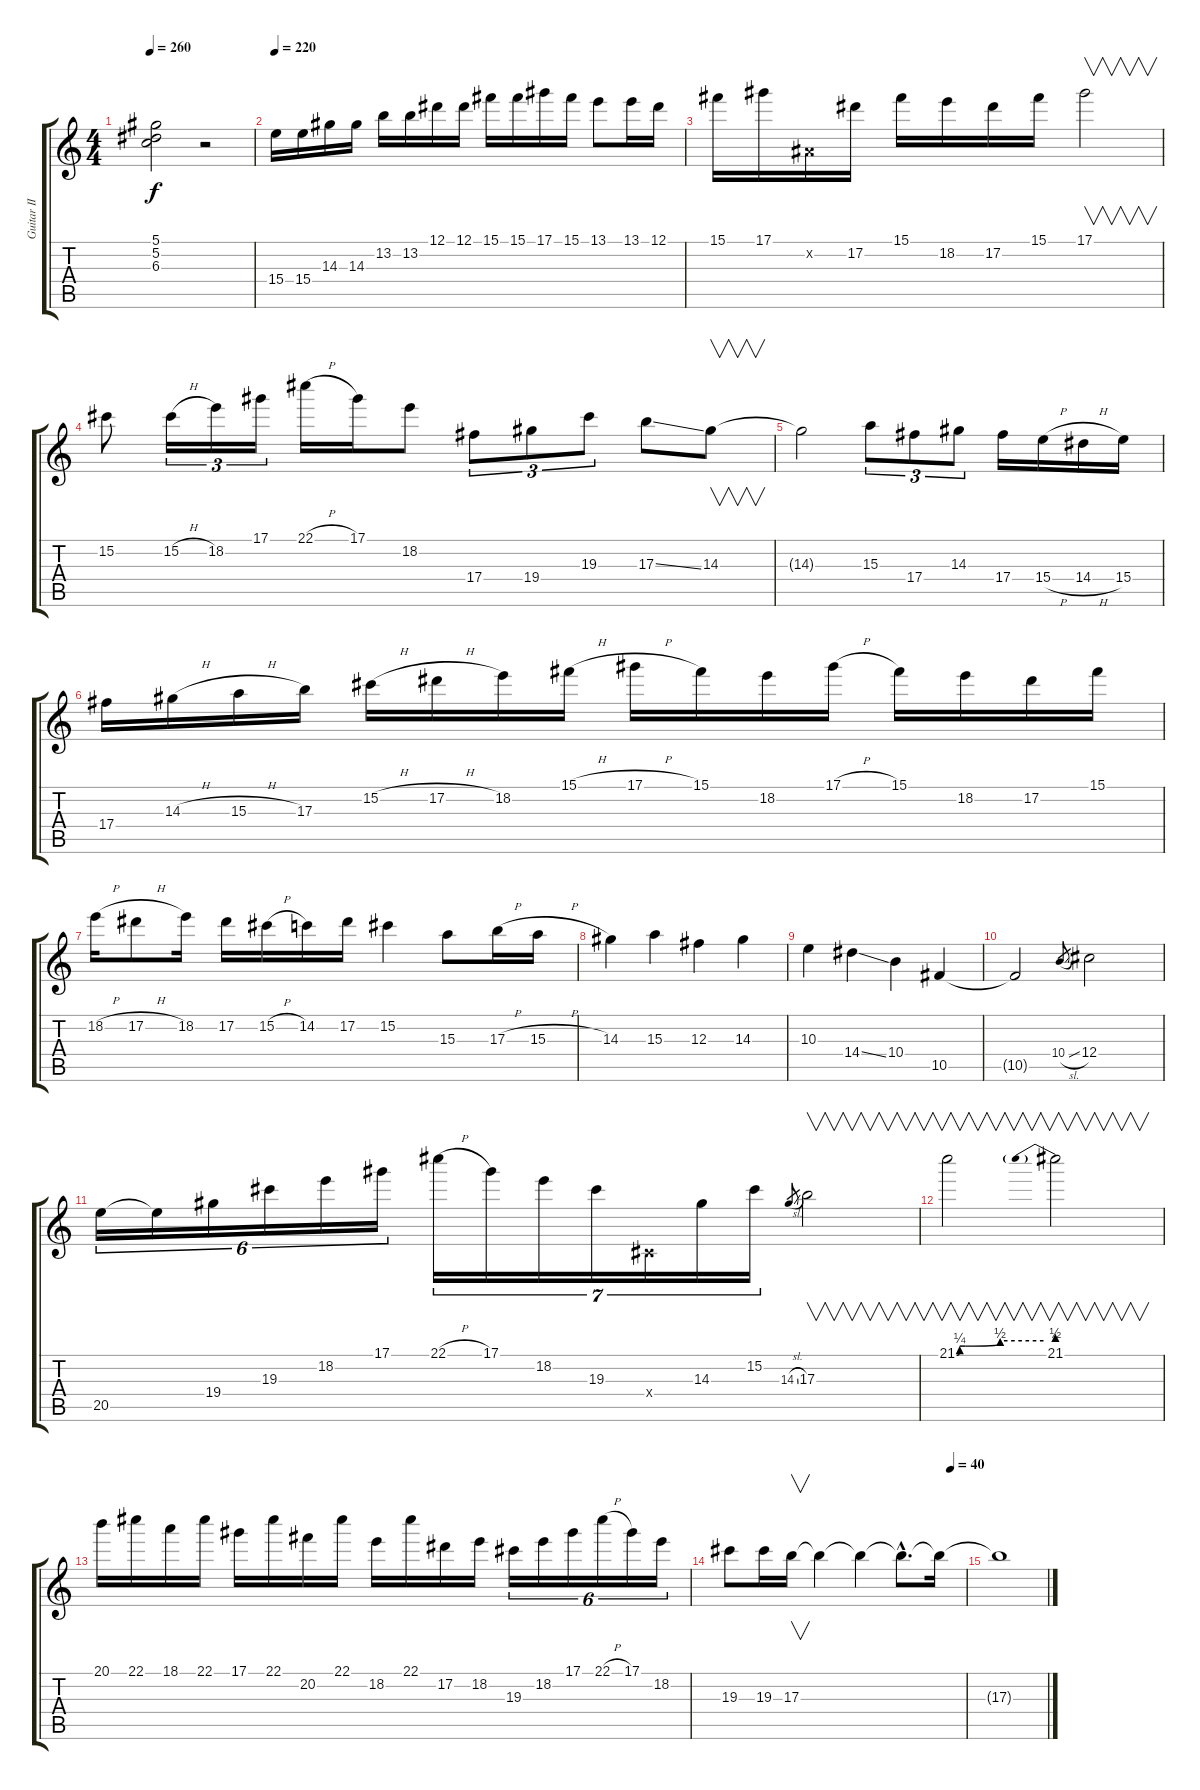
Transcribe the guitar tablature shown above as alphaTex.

\track ("Guitar II" "Guitar II") {instrument overdrivenguitar}
\staff {score tabs}
\tuning (Eb4 Bb3 Gb3 Db3 Ab2 Eb2) {hide}
\ts (4 4)
\tempo 260
\clef g2
\ks c
(5.1 5.2 6.3).2{dy f} r.2 |
\tempo 220
15.4.16 15.4.16 14.3.16 14.3.16 13.2.16 13.2.16 12.1.16 12.1.16 15.1.16 15.1.16 17.1.16 15.1.16 13.1.8 13.1.16 12.1.16 |
15.1.16 17.1.16 0.2{x}.16 17.2.16 15.1.16 18.2.16 17.2.16 15.1.16 17.1.2{v} |
15.2.8 15.2{h}.16{tu (3 2)} 18.2.16{tu (3 2)} 17.1.16{tu (3 2)} 22.1{h}.16 17.1.16 18.2.8 17.4.8{tu (3 2)} 19.4.8{tu (3 2)} 19.3.8{tu (3 2)} 17.3{ss}.8 14.3.8{v} |
14.3{t}.2 15.3.8{tu (3 2)} 17.4.8{tu (3 2)} 14.3.8{tu (3 2)} 17.4.16 15.4{h}.16 14.4{h}.16 15.4.16 |
17.4.16 14.3{h}.16 15.3{h}.16 17.3.16 15.2{h}.16 17.2{h}.16 18.2.16 15.1{h}.16 17.1{h}.16 15.1.16 18.2.16 17.1{h}.16 15.1.16 18.2.16 17.2.16 15.1.16 |
18.2{h}.16 17.2{h}.8 18.2.16 17.2.16 15.2{h}.16 14.2.16 17.2.16 15.2.4 15.3.8 17.3{h}.16 15.3{h}.16 |
14.3.4 15.3.4 12.3.4 14.3.4 |
10.3.4 14.4{ss}.4 10.4.4 10.5.4 |
10.5{t}.2 10.4{sl}.8{gr} 12.4.2 |
20.5.16{tu (6 4)} 20.5{t}.16{tu (6 4)} 19.4.16{tu (6 4)} 19.3.16{tu (6 4)} 18.2.16{tu (6 4)} 17.1.16{tu (6 4)} 22.1{h}.16{tu (7 4)} 17.1.16{tu (7 4)} 18.2.16{tu (7 4)} 19.3.16{tu (7 4)} 0.4{x}.16{tu (7 4)} 14.3.16{tu (7 4)} 15.2.16{tu (7 4)} 14.3{sl}.8{gr} 17.3.2{v} |
21.1{be (custom 0 0 2 1 6 1 30 2 60 2)}.2{v} 21.1{be (prebend 0 2 60 2)}.2{v} |
20.1.16 22.1.16 18.1.16 22.1.16 17.1.16 22.1.16 20.2.16 22.1.16 18.2.16 22.1.16 17.2.16 18.2.16 19.3.16{tu (6 4)} 18.2.16{tu (6 4)} 17.1.16{tu (6 4)} 22.1{h}.16{tu (6 4)} 17.1.16{tu (6 4)} 18.2.16{tu (6 4)} |
\tempo (40 0.9375)
19.3.8 19.3.16 17.3.16{v} 17.3{t}.4 17.3{t}.4 17.3{hac t}.8{d} 17.3{t}.16 |
17.3{t}.1
